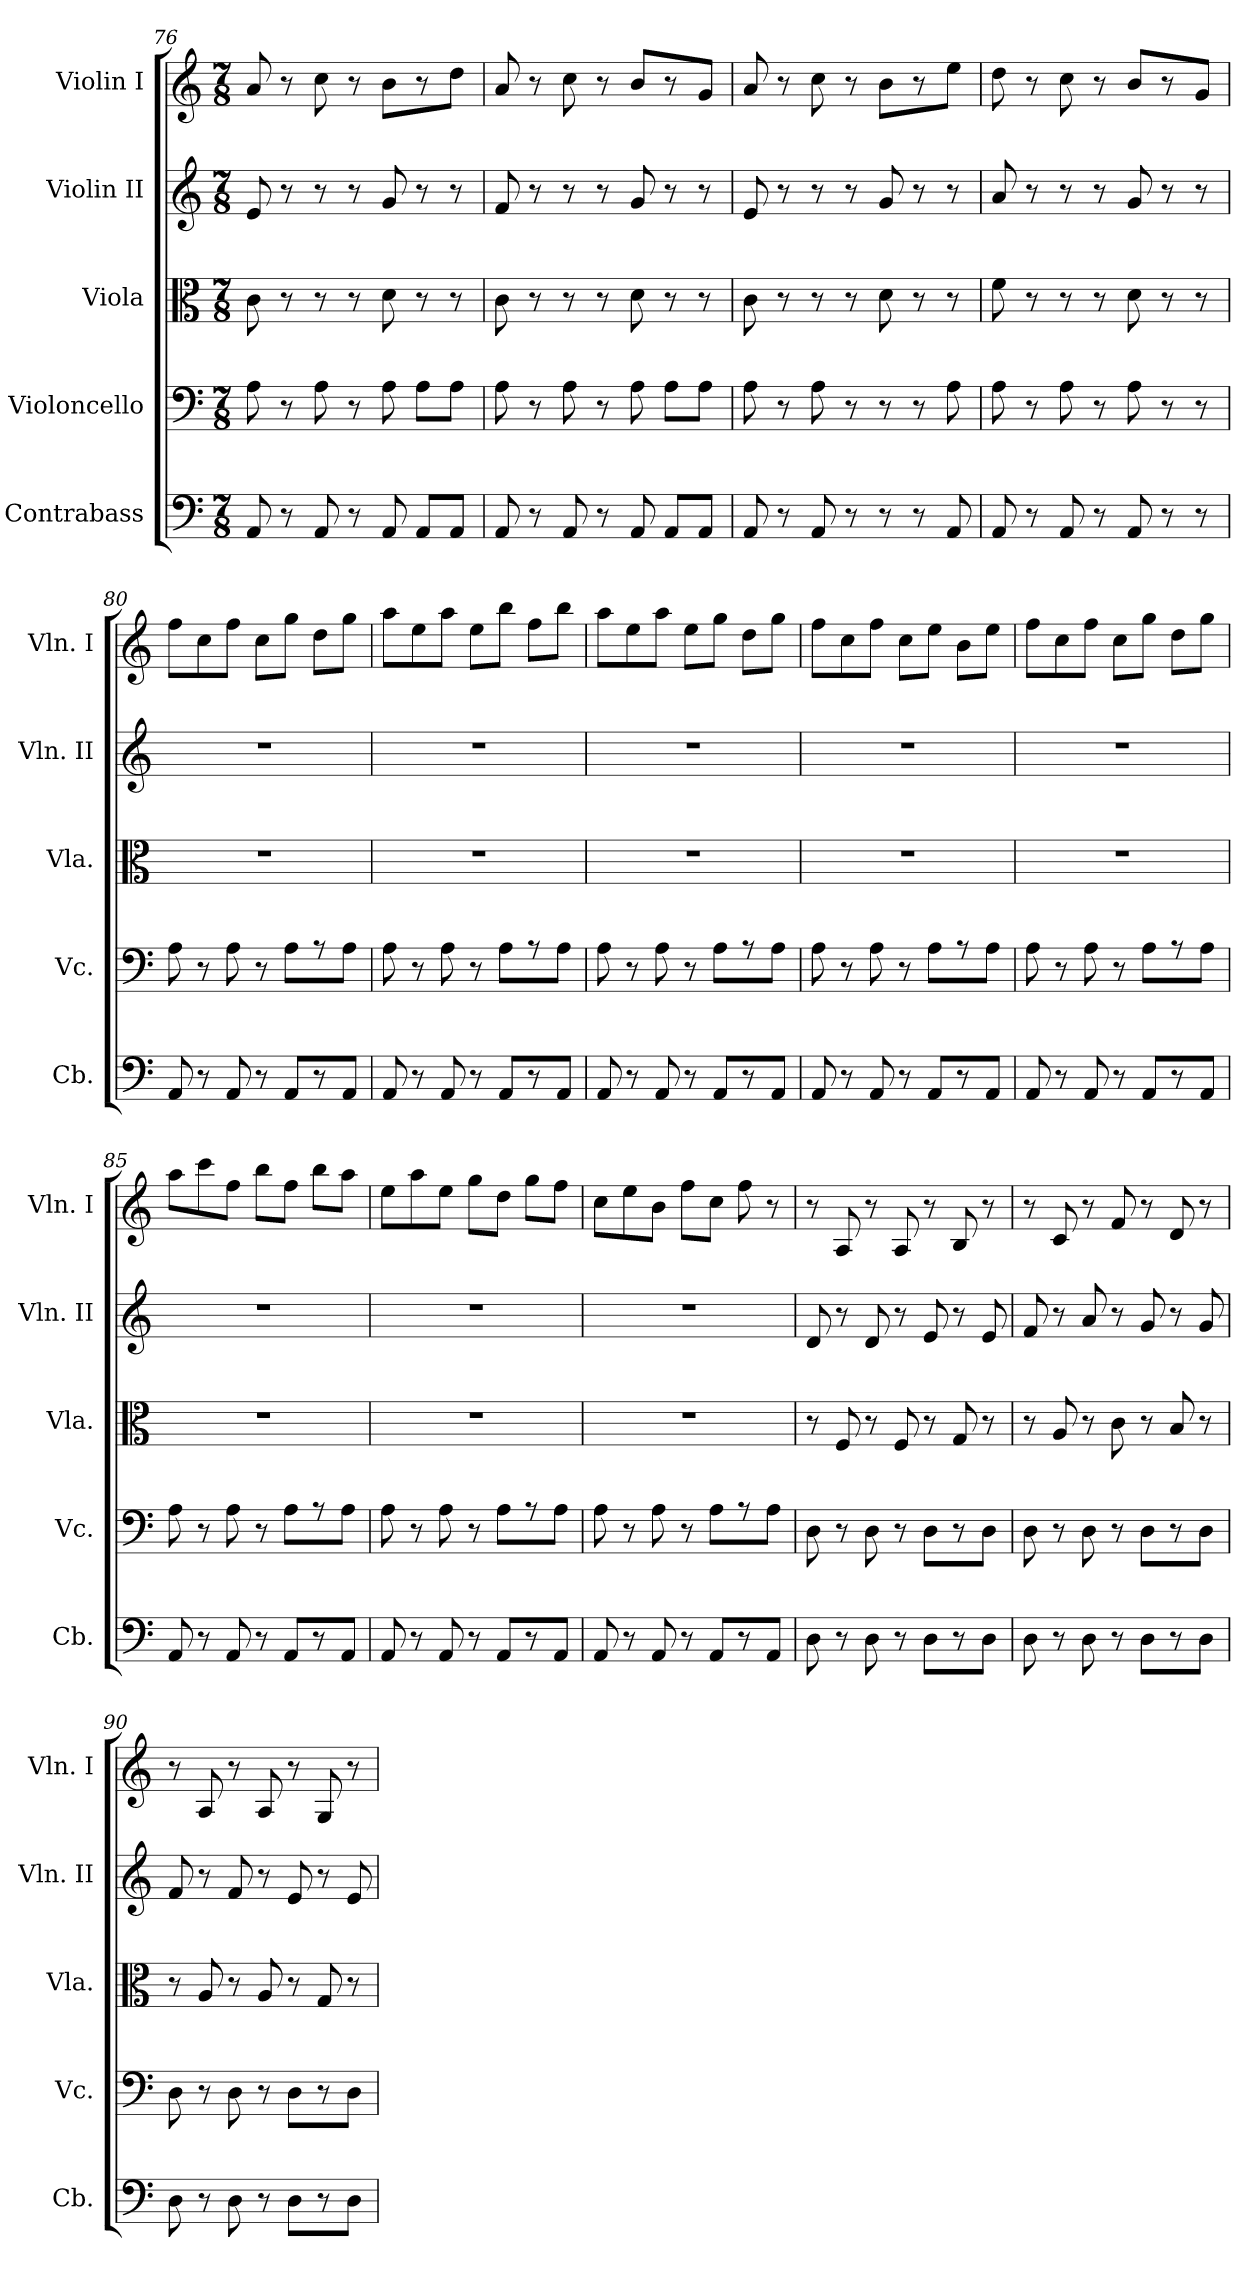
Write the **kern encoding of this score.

**kern	**kern	**kern	**kern	**kern
*part5	*part4	*part3	*part2	*part1
*staff5	*staff4	*staff3	*staff2	*staff1
*I"Contrabass	*I"Violoncello	*I"Viola	*I"Violin II	*I"Violin I
*I'Cb.	*I'Vc.	*I'Vla.	*I'Vln. II	*I'Vln. I
*clefF4	*clefF4	*clefC3	*clefG2	*clefG2
*ITrd7c12	*	*	*	*
*k[]	*k[]	*k[]	*k[]	*k[]
*M7/8	*M7/8	*M7/8	*M7/8	*M7/8
=76	=76	=76	=76	=76
8AAA/	8A\	8c\	8e/	8a/
8r	8r	8r	8r	8r
8AAA/	8A\	8r	8r	8cc\
8r	8r	8r	8r	8r
8AAA/	8A\	8d\	8g/	8b\L
8AAA/L	8A\L	8r	8r	8r
8AAA/J	8A\J	8r	8r	8dd\J
=77	=77	=77	=77	=77
8AAA/	8A\	8c\	8f/	8a/
8r	8r	8r	8r	8r
8AAA/	8A\	8r	8r	8cc\
8r	8r	8r	8r	8r
8AAA/	8A\	8d\	8g/	8b/L
8AAA/L	8A\L	8r	8r	8r
8AAA/J	8A\J	8r	8r	8g/J
=78	=78	=78	=78	=78
8AAA/	8A\	8c\	8e/	8a/
8r	8r	8r	8r	8r
8AAA/	8A\	8r	8r	8cc\
8r	8r	8r	8r	8r
8r	8r	8d\	8g/	8b\L
8r	8r	8r	8r	8r
8AAA/	8A\	8r	8r	8ee\J
!!LO:LB:g=z
=79	=79	=79	=79	=79
8AAA/	8A\	8f\	8a/	8dd\
8r	8r	8r	8r	8r
8AAA/	8A\	8r	8r	8cc\
8r	8r	8r	8r	8r
8AAA/	8A\	8d\	8g/	8b/L
8r	8r	8r	8r	8r
8r	8r	8r	8r	8g/J
=80	=80	=80	=80	=80
8AAA/	8A\	2..r	2..r	8ff\L
8r	8r	.	.	8cc\
8AAA/	8A\	.	.	8ff\J
8r	8r	.	.	8cc\L
8AAA/L	8A\L	.	.	8gg\J
8r	8r	.	.	8dd\L
8AAA/J	8A\J	.	.	8gg\J
=81	=81	=81	=81	=81
8AAA/	8A\	2..r	2..r	8aa\L
8r	8r	.	.	8ee\
8AAA/	8A\	.	.	8aa\J
8r	8r	.	.	8ee\L
8AAA/L	8A\L	.	.	8bb\J
8r	8r	.	.	8ff\L
8AAA/J	8A\J	.	.	8bb\J
=82	=82	=82	=82	=82
8AAA/	8A\	2..r	2..r	8aa\L
8r	8r	.	.	8ee\
8AAA/	8A\	.	.	8aa\J
8r	8r	.	.	8ee\L
8AAA/L	8A\L	.	.	8gg\J
8r	8r	.	.	8dd\L
8AAA/J	8A\J	.	.	8gg\J
=83	=83	=83	=83	=83
8AAA/	8A\	2..r	2..r	8ff\L
8r	8r	.	.	8cc\
8AAA/	8A\	.	.	8ff\J
8r	8r	.	.	8cc\L
8AAA/L	8A\L	.	.	8ee\J
8r	8r	.	.	8b\L
8AAA/J	8A\J	.	.	8ee\J
!!LO:PB:g=z
=84	=84	=84	=84	=84
8AAA/	8A\	2..r	2..r	8ff\L
8r	8r	.	.	8cc\
8AAA/	8A\	.	.	8ff\J
8r	8r	.	.	8cc\L
8AAA/L	8A\L	.	.	8gg\J
8r	8r	.	.	8dd\L
8AAA/J	8A\J	.	.	8gg\J
=85	=85	=85	=85	=85
8AAA/	8A\	2..r	2..r	8aa\L
8r	8r	.	.	8ccc\
8AAA/	8A\	.	.	8ff\J
8r	8r	.	.	8bb\L
8AAA/L	8A\L	.	.	8ff\J
8r	8r	.	.	8bb\L
8AAA/J	8A\J	.	.	8aa\J
=86	=86	=86	=86	=86
8AAA/	8A\	2..r	2..r	8ee\L
8r	8r	.	.	8aa\
8AAA/	8A\	.	.	8ee\J
8r	8r	.	.	8gg\L
8AAA/L	8A\L	.	.	8dd\J
8r	8r	.	.	8gg\L
8AAA/J	8A\J	.	.	8ff\J
=87	=87	=87	=87	=87
8AAA/	8A\	2..r	2..r	8cc\L
8r	8r	.	.	8ee\
8AAA/	8A\	.	.	8b\J
8r	8r	.	.	8ff\L
8AAA/L	8A\L	.	.	8cc\J
8r	8r	.	.	8ff\
8AAA/J	8A\J	.	.	8r
!!LO:LB:g=z
=88	=88	=88	=88	=88
8DD\	8D\	8r	8d/	8r
8r	8r	8F/	8r	8A/
8DD\	8D\	8r	8d/	8r
8r	8r	8F/	8r	8A/
8DD\L	8D\L	8r	8e/	8r
8r	8r	8G/	8r	8B/
8DD\J	8D\J	8r	8e/	8r
=89	=89	=89	=89	=89
8DD\	8D\	8r	8f/	8r
8r	8r	8A/	8r	8c/
8DD\	8D\	8r	8a/	8r
8r	8r	8c\	8r	8f/
8DD\L	8D\L	8r	8g/	8r
8r	8r	8B/	8r	8d/
8DD\J	8D\J	8r	8g/	8r
=90	=90	=90	=90	=90
8DD\	8D\	8r	8f/	8r
8r	8r	8A/	8r	8A/
8DD\	8D\	8r	8f/	8r
8r	8r	8A/	8r	8A/
8DD\L	8D\L	8r	8e/	8r
8r	8r	8G/	8r	8G/
8DD\J	8D\J	8r	8e/	8r
=	=	=	=	=
*-	*-	*-	*-	*-
